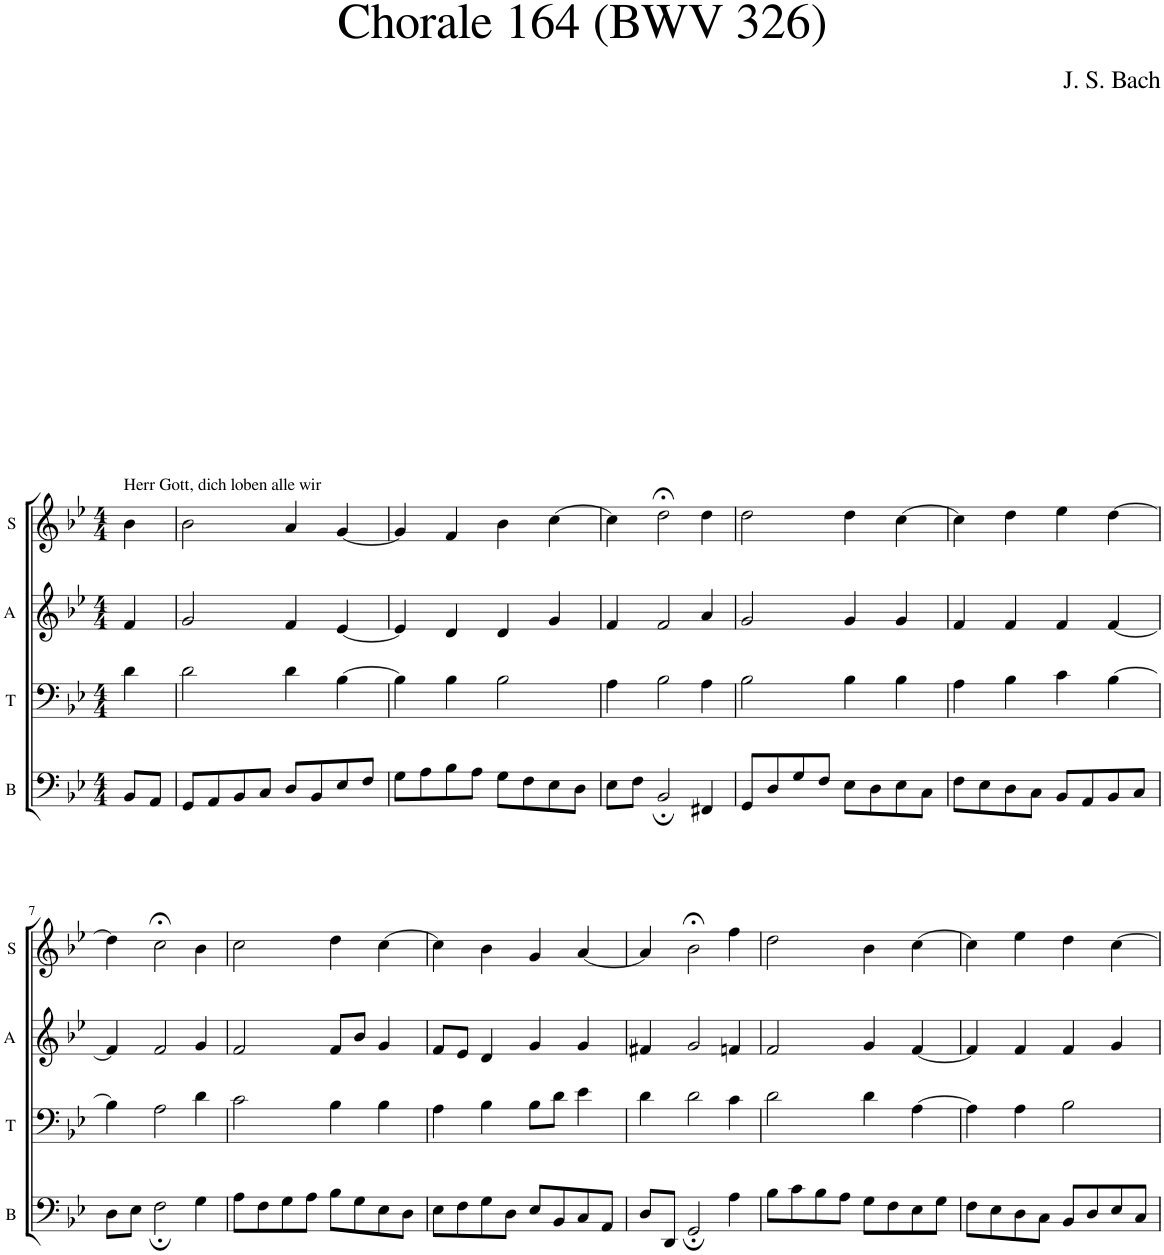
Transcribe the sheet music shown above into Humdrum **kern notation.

**kern	**kern	**kern	**kern
*part4	*part3	*part2	*part1
*staff4	*staff3	*staff2	*staff1
*I"B	*I"T	*I"A	*I"S
*I'B	*I'T	*I'A	*I'S
*clefF4	*clefF4	*clefG2	*clefG2
*k[b-e-]	*k[b-e-]	*k[b-e-]	*k[b-e-]
*M4/4	*M4/4	*M4/4	*M4/4
=1	=1	=1	=1
!	!	!	!LO:TX:a:t=Herr Gott, dich loben alle wir
8BB-/L	4d\	4f/	4b-\
8AA/J	.	.	.
=2	=2	=2	=2
8GG/L	2d\	2g/	2b-\
8AA/	.	.	.
8BB-/	.	.	.
8C/J	.	.	.
8D/L	4d\	4f/	4a/
8BB-/	.	.	.
8E-/	[4B-\	[4e-/	[4g/
8F/J	.	.	.
=3	=3	=3	=3
8G\L	4B-\]	4e-/]	4g/]
8A\	.	.	.
8B-\	4B-\	4d/	4f/
8A\J	.	.	.
8G\L	2B-\	4d/	4b-\
8F\	.	.	.
8E-\	.	4g/	[4cc\
8D\J	.	.	.
=4	=4	=4	=4
8E-\L	4A\	4f/	4cc\]
8F\J	.	.	.
2BB-;/	2B-\	2f/	2dd;<\
4FF#X/	4A\	4a/	4dd\
=5	=5	=5	=5
8GG/L	2B-\	2g/	2dd\
8D/	.	.	.
8G/	.	.	.
8F/J	.	.	.
8E-\L	4B-\	4g/	4dd\
8D\	.	.	.
8E-\	4B-\	4g/	[4cc\
8C\J	.	.	.
=6	=6	=6	=6
8F\L	4A\	4f/	4cc\]
8E-\	.	.	.
8D\	4B-\	4f/	4dd\
8C\J	.	.	.
8BB-/L	4c\	4f/	4ee-\
8AA/	.	.	.
8BB-/	[4B-\	[4f/	[4dd\
8C/J	.	.	.
!!LO:LB:g=z
=7	=7	=7	=7
8D\L	4B-\]	4f/]	4dd\]
8E-\J	.	.	.
2F;\	2A\	2f/	2cc;<\
4G\	4d\	4g/	4b-\
=8	=8	=8	=8
8A\L	2c\	2f/	2cc\
8F\	.	.	.
8G\	.	.	.
8A\J	.	.	.
8B-\L	4B-\	8f/L	4dd\
8G\	.	8b-/J	.
8E-\	4B-\	4g/	[4cc\
8D\J	.	.	.
=9	=9	=9	=9
8E-\L	4A\	8f/L	4cc\]
8F\	.	8e-/J	.
8G\	4B-\	4d/	4b-\
8D\J	.	.	.
8E-/L	8B-\L	4g/	4g/
8BB-/	8d\J	.	.
8C/	4e-\	4g/	[4a/
8AA/J	.	.	.
=10	=10	=10	=10
8D/L	4d\	4f#X/	4a/]
8DD/J	.	.	.
2GG;/	2d\	2g/	2b-;<\
4A\	4c\	4fn/	4ff\
=11	=11	=11	=11
8B-\L	2d\	2f/	2dd\
8c\	.	.	.
8B-\	.	.	.
8A\J	.	.	.
8G\L	4d\	4g/	4b-\
8F\	.	.	.
8E-\	[4A\	[4f/	[4cc\
8G\J	.	.	.
=12	=12	=12	=12
8F\L	4A\]	4f/]	4cc\]
8E-\	.	.	.
8D\	4A\	4f/	4ee-\
8C\J	.	.	.
8BB-/L	2B-\	4f/	4dd\
8D/	.	.	.
8E-/	.	4g/	[4cc\
8C/J	.	.	.
=	=	=	=
*-	*-	*-	*-
